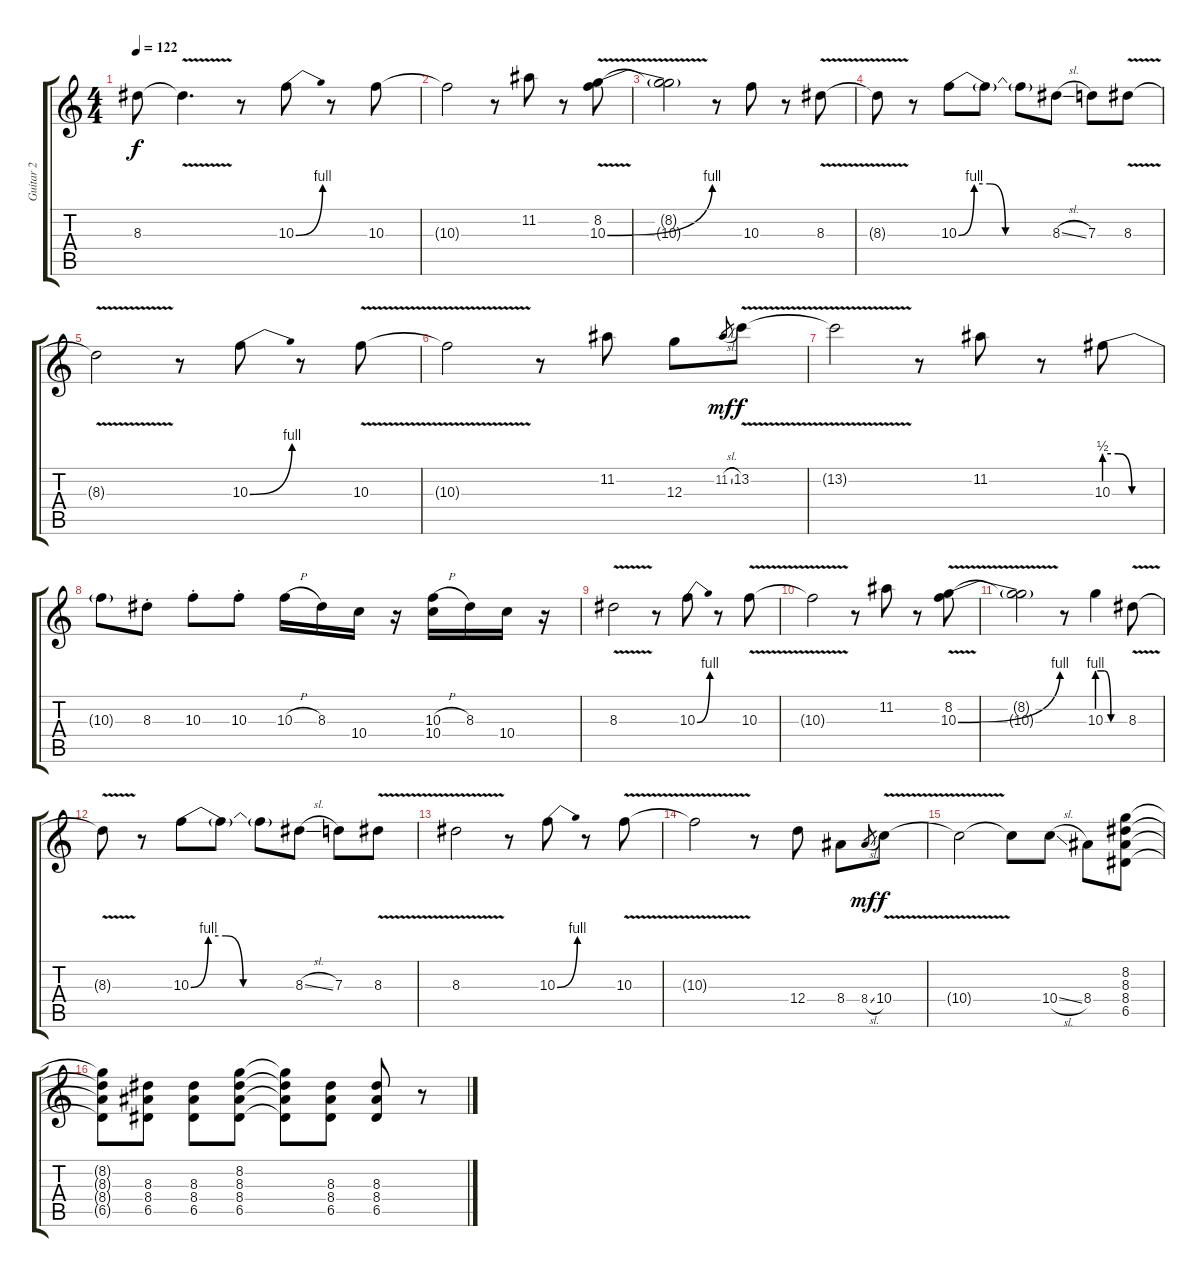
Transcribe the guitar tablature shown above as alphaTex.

\track ("Guitar 2" "Guitar 2") {instrument electricguitarclean}
\staff {score tabs}
\tuning (E4 B3 G3 D3 A2 E2) {hide}
\ts (4 4)
\tempo 122
\clef g2
\ks c
8.3{t}.8{dy f} 8.3{v t}.4{d} r.8 10.3{be (bend 0 0 60 4)}.8 r.8 10.3.8 |
10.3{t}.2 r.8 11.2.8 r.8 (8.2 10.3{be (bend 0 0 60 4) v}).8 |
(8.2{t} 10.3{t}).2 r.8 10.3.8 r.8 8.3{v}.8 |
8.3{t}.8 r.8 10.3{be (custom 0 0 10 4 20 4 30 0 60 0)}.8 10.3{t}.8 10.3{t}.8 8.3{sl}.8 7.3.8 8.3{v}.8 |
8.3{t}.2 r.8 10.3{be (bend 0 0 60 4)}.8 r.8 10.3{v}.8 |
10.3{t}.2 r.8 11.2.8 12.3.8 11.2{sl}.8{gr dy mf} 13.2{v}.8{dy f} |
13.2{t}.2 r.8 11.2.8 r.8 10.3{be (custom 0 2 15 2 30 0 60 0)}.8 |
10.3{t}.8 8.3{st}.8 10.3{st}.8 10.3{st}.8 10.3{h}.16 8.3.16 10.4.16 r.16 (10.3{h} 10.4).16 8.3.16 10.4.16 r.16 |
8.3{v}.2 r.8 10.3{be (bend 0 0 60 4)}.8 r.8 10.3{v}.8 |
10.3{t}.2 r.8 11.2.8 r.8 (8.2 10.3{be (bend 0 0 60 4) v}).8 |
(8.2{t} 10.3{t}).2 r.8 10.3{be (custom 0 4 15 4 30 0 60 0)}.4 8.3{v}.8 |
8.3{t}.8 r.8 10.3{be (custom 0 0 10 4 20 4 30 0 60 0)}.8 10.3{t}.8 10.3{t}.8 8.3{sl}.8 7.3.8 8.3{v}.8 |
8.3{v}.2 r.8 10.3{be (bend 0 0 60 4)}.8 r.8 10.3{v}.8 |
10.3{t}.2 r.8 12.4.8 8.4.8 8.4{sl}.8{gr dy mf} 10.4{v}.8{dy f} |
10.4{t}.2 10.4{t}.8 10.4{sl}.8 8.4.8 (8.2 8.3 8.4 6.5).8 |
(8.2{t} 8.3{t} 8.4{t} 6.5{t}).8 (8.3 8.4 6.5).8 (8.3 8.4 6.5).8 (8.2 8.3 8.4 6.5).8 (8.2{t} 8.3{t} 8.4{t} 6.5{t}).8 (8.3 8.4 6.5).8 (8.3 8.4 6.5).8 r.8
